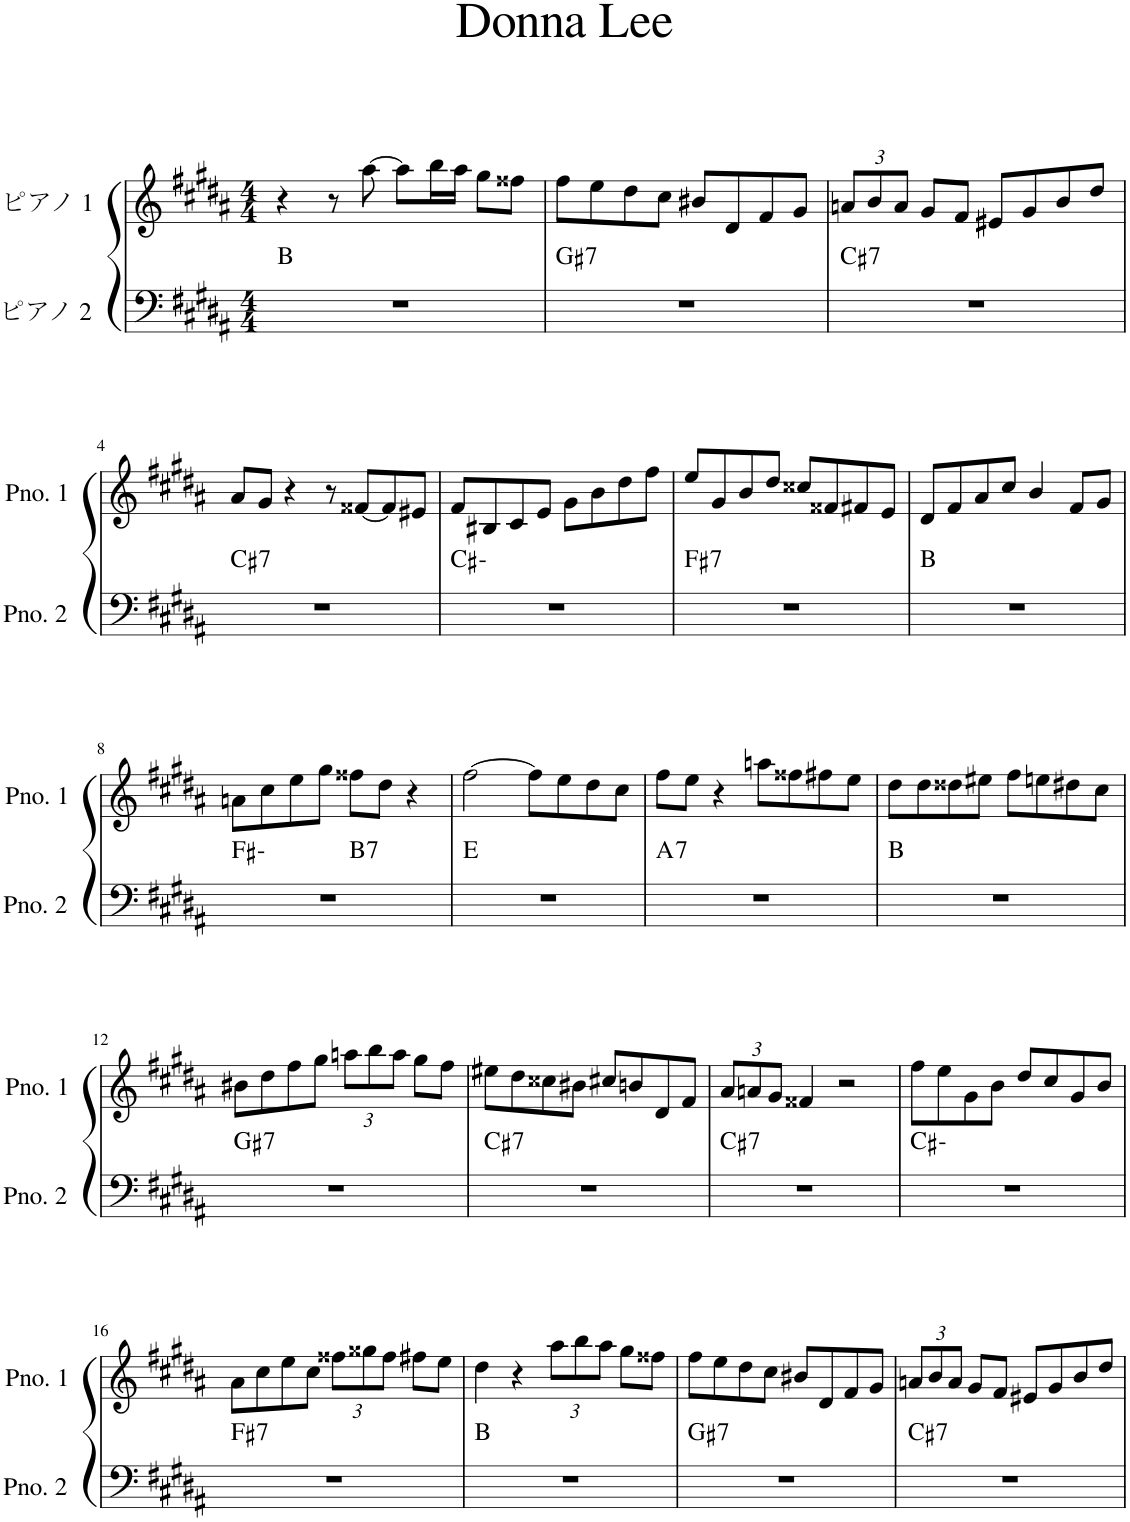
**kern	**harte	**kern
*part2	*part2	*part1
*staff2	*	*staff1
*I"ピアノ 2	*	*I"ピアノ 1
*clefF4	*	*clefG2
*k[f#c#g#d#a#]	*	*k[f#c#g#d#a#]
*M4/4	*	*M4/4
=1	=1	=1
1r	B:maj	4r
.	.	8r
.	.	[8aa#\
.	.	8aa#\L]
.	.	16bb\L
.	.	16aa#\JJ
.	.	8gg#\L
.	.	8ff##X\J
=2	=2	=2
!	!LO:H:kt=7	!
1r	G#:7	8ff#\L
.	.	8ee\
.	.	8dd#\
.	.	8cc#\J
.	.	8b#X/L
.	.	8d#/
.	.	8f#/
.	.	8g#/J
=3	=3	=3
*	*	*Xbrackettup
!	!LO:H:kt=7	!
1r	C#:7	12an/L
.	.	12b/
.	.	12a/J
.	.	8g#/L
.	.	8f#/J
.	.	8e#X/L
.	.	8g#/
.	.	8b/
.	.	8dd#/J
!!LO:LB:g=z
=4	=4	=4
!	!LO:H:kt=7	!
1r	C#:7	8a#/L
.	.	8g#/J
.	.	4r
.	.	8r
.	.	[8f##X/L
.	.	8f##/]
.	.	8e#X/J
=5	=5	=5
1r	C#:min	8f#/L
.	.	8B#X/
.	.	8c#/
.	.	8e/J
.	.	8g#\L
.	.	8b\
.	.	8dd#\
.	.	8ff#\J
=6	=6	=6
!	!LO:H:kt=7	!
1r	F#:7	8ee/L
.	.	8g#/
.	.	8b/
.	.	8dd#/J
.	.	8cc##X/L
.	.	8f##X/
.	.	8f#X/
.	.	8e/J
=7	=7	=7
1r	B:maj	8d#/L
.	.	8f#/
.	.	8a#/
.	.	8cc#/J
.	.	4b/
.	.	8f#/L
.	.	8g#/J
!!LO:LB:g=z
=8	=8	=8
*^	*	*
1r	2ryy	F#:min	8an\L
.	.	.	8cc#\
.	.	.	8ee\
.	.	.	8gg#\J
!	!	!LO:H:kt=7	!
.	2ryy	B:7	8ff##X\L
.	.	.	8dd#\J
.	.	.	4r
*v	*v	*	*
=9	=9	=9
1r	E:maj	[2ff#\
.	.	8ff#\L]
.	.	8ee\
.	.	8dd#\
.	.	8cc#\J
=10	=10	=10
!	!LO:H:kt=7	!
1r	A:7	8ff#\L
.	.	8ee\J
.	.	4r
.	.	8aan\L
.	.	8ff##X\
.	.	8ff#X\
.	.	8ee\J
=11	=11	=11
1r	B:maj	8dd#\L
.	.	8dd#\
.	.	8dd##X\
.	.	8ee#X\J
.	.	8ff#\L
.	.	8een\
.	.	8dd#X\
.	.	8cc#\J
!!LO:LB:g=z
=12	=12	=12
!	!LO:H:kt=7	!
1r	G#:7	8b#X\L
.	.	8dd#\
.	.	8ff#\
.	.	8gg#\J
.	.	12aan\L
.	.	12bb\
.	.	12aa\J
.	.	8gg#\L
.	.	8ff#\J
=13	=13	=13
!	!LO:H:kt=7	!
1r	C#:7	8ee#X\L
.	.	8dd#\
.	.	8cc##X\
.	.	8b#X\J
.	.	8cc#X/L
.	.	8bn/
.	.	8d#/
.	.	8f#/J
=14	=14	=14
!	!LO:H:kt=7	!
1r	C#:7	12a#/L
.	.	12an/
.	.	12g#/J
.	.	4f##X/
.	.	2r
=15	=15	=15
1r	C#:min	8ff#\L
.	.	8ee\
.	.	8g#\
.	.	8b\J
.	.	8dd#/L
.	.	8cc#/
.	.	8g#/
.	.	8b/J
!!LO:LB:g=z
=16	=16	=16
!	!LO:H:kt=7	!
1r	F#:7	8a#\L
.	.	8cc#\
.	.	8ee\
.	.	8cc#\J
.	.	12ff##X\L
.	.	12gg##X\
.	.	12ff##\J
.	.	8ff#X\L
.	.	8ee\J
=17	=17	=17
1r	B:maj	4dd#\
.	.	4r
.	.	12aa#\L
.	.	12bb\
.	.	12aa#\J
.	.	8gg#\L
.	.	8ff##X\J
=18	=18	=18
!	!LO:H:kt=7	!
1r	G#:7	8ff#\L
.	.	8ee\
.	.	8dd#\
.	.	8cc#\J
.	.	8b#X/L
.	.	8d#/
.	.	8f#/
.	.	8g#/J
=19	=19	=19
!	!LO:H:kt=7	!
1r	C#:7	12an/L
.	.	12b/
.	.	12a/J
.	.	8g#/L
.	.	8f#/J
.	.	8e#X/L
.	.	8g#/
.	.	8b/
.	.	8dd#/J
=	=	=
*-	*-	*-
